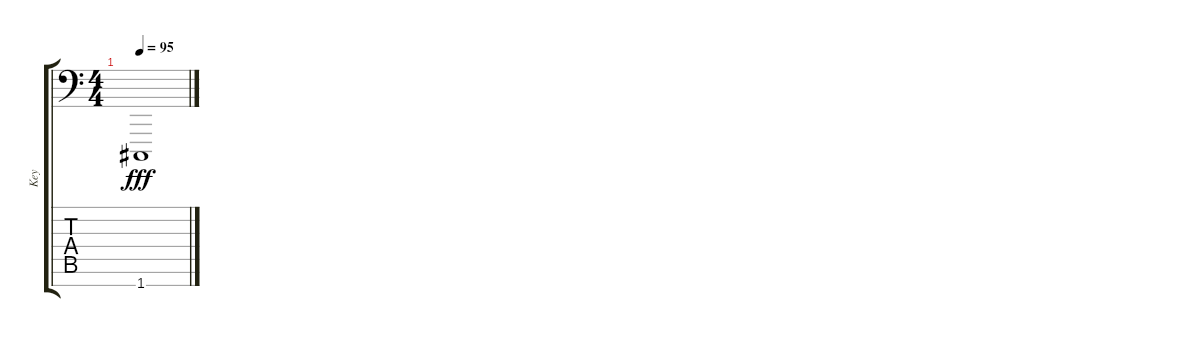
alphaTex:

\track ("Key" "Key") {instrument acousticgrandpiano}
\staff {score tabs}
\tuning (F3 C3 Ab2 Eb2 Bb1 F1 C1) {hide}
\ts (4 4)
\tempo 95
\clef f4
\ks c
1.7.1{dy fff}
